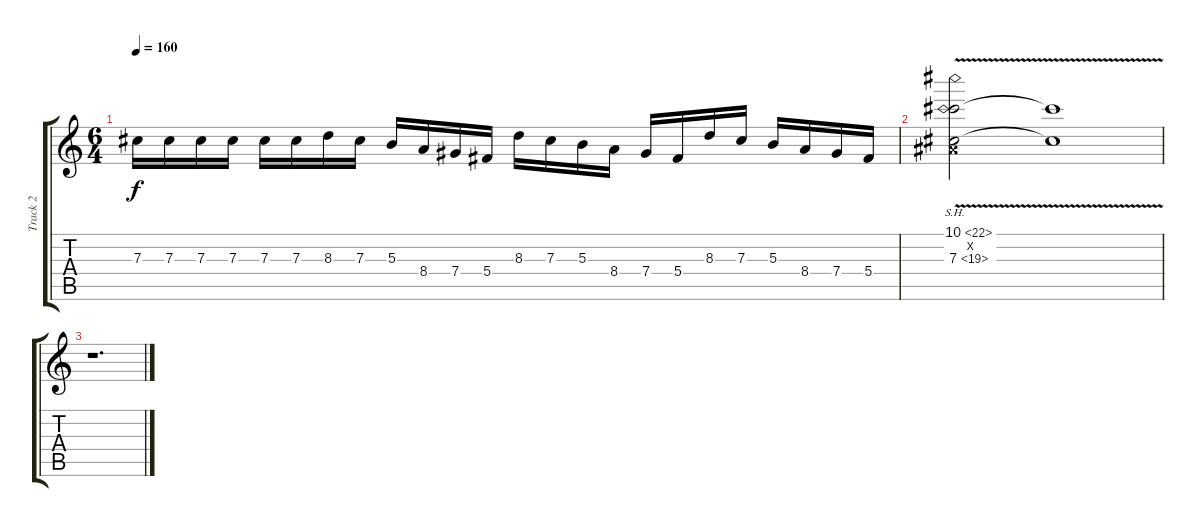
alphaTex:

\track ("Track 2" "Track 2") {instrument distortionguitar}
\staff {score tabs}
\tuning (Eb4 Bb3 Gb3 Db3 Ab2 Db2) {hide}
\ts (6 4)
\tempo 160
\clef g2
\ks c
7.3.16{dy f} 7.3.16 7.3.16 7.3.16 7.3.16 7.3.16 8.3.16 7.3.16 5.3.16 8.4.16 7.4.16 5.4.16 8.3.16 7.3.16 5.3.16 8.4.16 7.4.16 5.4.16 8.3.16 7.3.16 5.3.16 8.4.16 7.4.16 5.4.16 |
(10.1{sh 12 v} 0.2{x} 7.3{sh 12}).2 (10.1{t} 7.3{t}).1 |
r.1{d}
